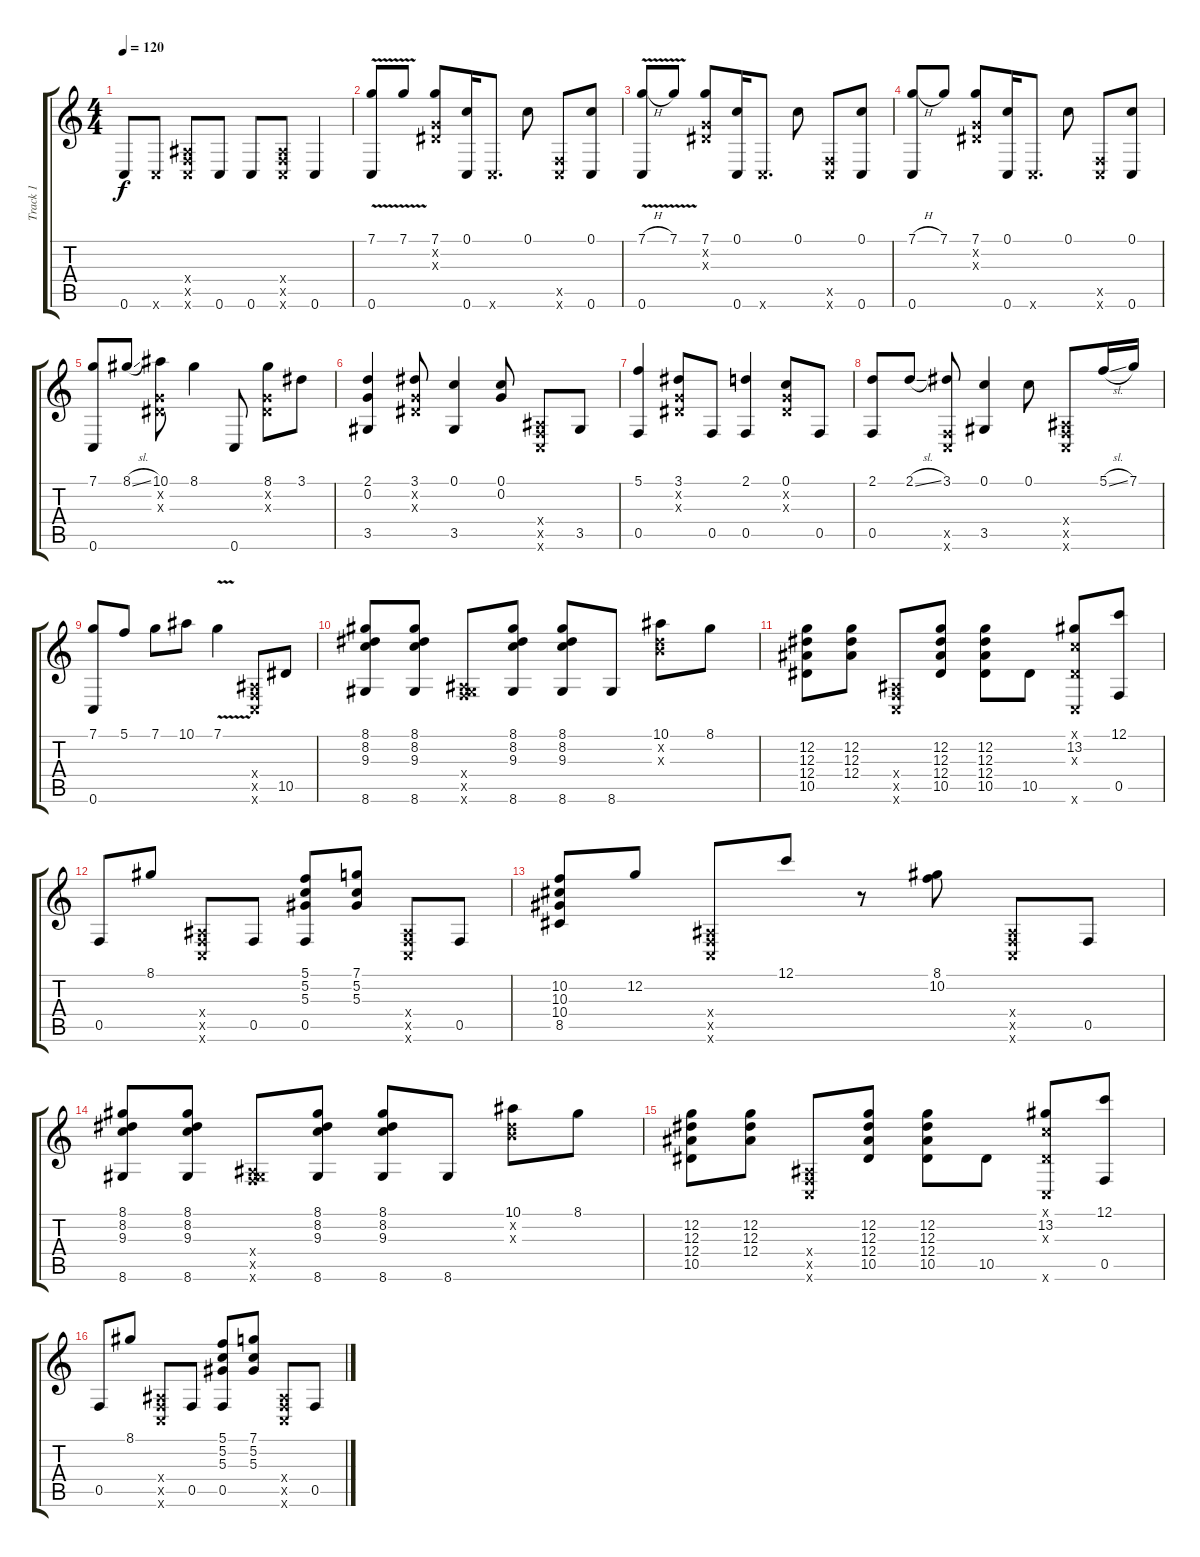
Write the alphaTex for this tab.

\track ("Track 1" "Track 1") {instrument acousticguitarsteel}
\staff {score tabs}
\tuning (C4 G3 Eb3 Bb2 F2 C2) {hide}
\ts (4 4)
\tempo 120
\clef g2
\ks c
0.6.8{dy f} 0.6{x}.8 (0.4{x} 0.5{x} 0.6{x}).8 0.6.8 0.6.8 (0.4{x} 0.5{x} 0.6{x}).8 0.6.4 |
(7.1{v} 0.6).8 7.1{v}.8 (7.1 0.2{x} 0.3{x}).8 (0.1 0.6).16 0.6{x}.8{d} 0.1.8 (0.5{x} 0.6{x}).8 (0.1 0.6).8 |
(7.1{v h} 0.6).8 7.1{v}.8 (7.1 0.2{x} 0.3{x}).8 (0.1 0.6).16 0.6{x}.8{d} 0.1.8 (0.5{x} 0.6{x}).8 (0.1 0.6).8 |
(7.1{h} 0.6).8 7.1.8 (7.1 0.2{x} 0.3{x}).8 (0.1 0.6).16 0.6{x}.8{d} 0.1.8 (0.5{x} 0.6{x}).8 (0.1 0.6).8 |
(7.1 0.6).8 8.1{sl}.8 (10.1 0.2{x} 0.3{x}).8 8.1.4 0.6.8 (8.1 0.2{x} 0.3{x}).8 3.1.8 |
(2.1 0.2 3.5).4 (3.1 0.2{x} 0.3{x}).8 (0.1 3.5).4 (0.1 0.2).8 (0.4{x} 0.5{x} 0.6{x}).8 3.5.8 |
(5.1 0.5).4 (3.1 0.2{x} 0.3{x}).8 0.5.8 (2.1 0.5).4 (0.1 0.2{x} 0.3{x}).8 0.5.8 |
(2.1 0.5).8 2.1{sl}.8 (3.1 0.5{x} 0.6{x}).8 (0.1 3.5).4 0.1.8 (0.4{x} 0.5{x} 0.6{x}).8 5.1{sl}.16 7.1.16 |
(7.1 0.6).8 5.1.8 7.1.8 10.1.8 7.1{v}.4 (0.4{x} 0.5{x} 0.6{x}).8 10.5.8 |
(8.1 8.2 9.3 8.6).8 (8.1 8.2 9.3 8.6).8 (0.4{x} 0.5{x} 8.6{x}).8 (8.1 8.2 9.3 8.6).8 (8.1 8.2 9.3 8.6).8 8.6.8 (10.1 8.2{x} 8.3{x}).8 8.1.8 |
(12.2 12.3 12.4 10.5).8 (12.2 12.3 12.4).8 (0.4{x} 0.5{x} 0.6{x}).8 (12.2 12.3 12.4 10.5).8 (12.2 12.3 12.4 10.5).8 10.5.8 (0.1{x} 13.2 0.3{x} 0.6{x}).8 (12.1 0.5).8 |
0.5.8 8.1.8 (0.4{x} 0.5{x} 0.6{x}).8 0.5.8 (5.1 5.2 5.3 0.5).8 (7.1 5.2 5.3).8 (0.4{x} 0.5{x} 0.6{x}).8 0.5.8 |
(10.2 10.3 10.4 8.5).8 12.2.8 (0.4{x} 0.5{x} 0.6{x}).8 12.1.8 r.8 (8.1 10.2).8 (0.4{x} 0.5{x} 0.6{x}).8 0.5.8 |
(8.1 8.2 9.3 8.6).8 (8.1 8.2 9.3 8.6).8 (0.4{x} 0.5{x} 8.6{x}).8 (8.1 8.2 9.3 8.6).8 (8.1 8.2 9.3 8.6).8 8.6.8 (10.1 8.2{x} 8.3{x}).8 8.1.8 |
(12.2 12.3 12.4 10.5).8 (12.2 12.3 12.4).8 (0.4{x} 0.5{x} 0.6{x}).8 (12.2 12.3 12.4 10.5).8 (12.2 12.3 12.4 10.5).8 10.5.8 (0.1{x} 13.2 0.3{x} 0.6{x}).8 (12.1 0.5).8 |
0.5.8 8.1.8 (0.4{x} 0.5{x} 0.6{x}).8 0.5.8 (5.1 5.2 5.3 0.5).8 (7.1 5.2 5.3).8 (0.4{x} 0.5{x} 0.6{x}).8 0.5.8
